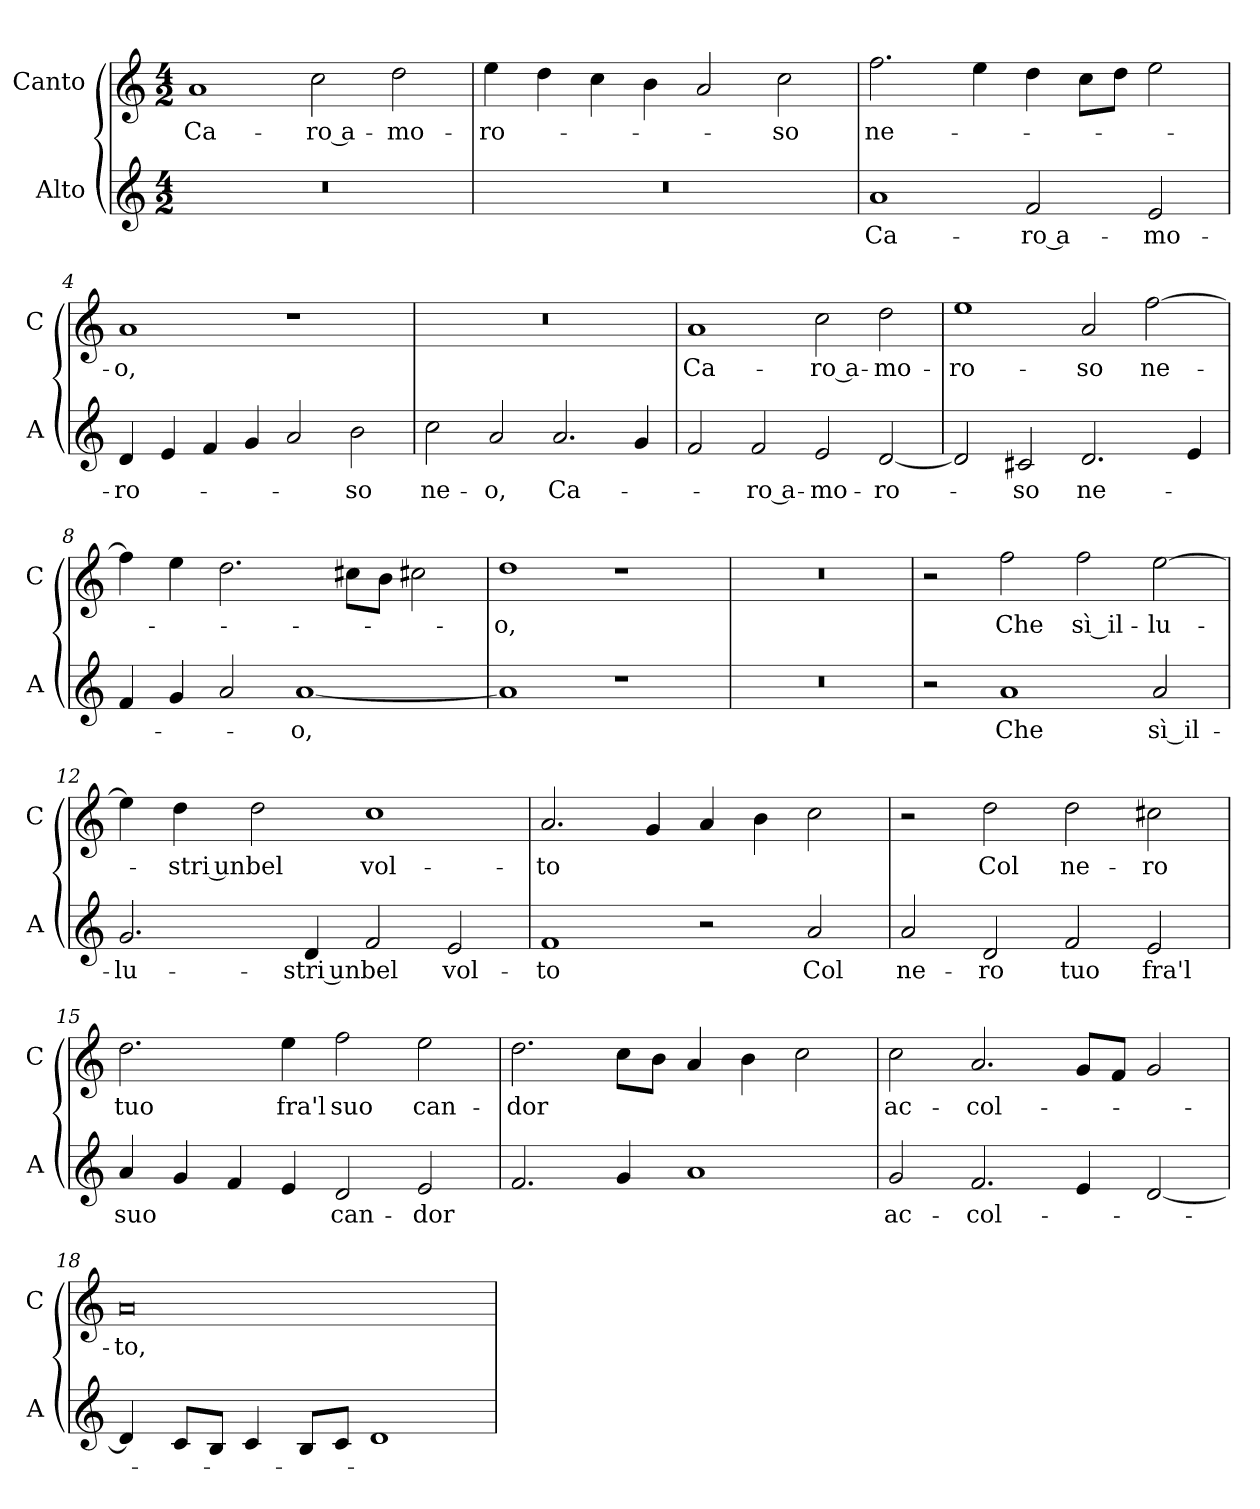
**kern	**text	**kern	**text
*part2	*part2	*part1	*part1
*staff2	*staff2	*staff1	*staff1
*I"Alto	*	*I"Canto	*
*I'A	*	*I'C	*
*clefG2	*	*clefG2	*
*k[]	*	*k[]	*
*M4/2	*	*M4/2	*
=1	=1	=1	=1
0r	.	1a	Ca-
.	.	2cc	-ro a-
.	.	2dd	-mo-
=2	=2	=2	=2
0r	.	4ee	-ro-
.	.	4dd	.
.	.	4cc	.
.	.	4b	.
.	.	2a	.
.	.	2cc	-so
=3	=3	=3	=3
1a	Ca-	2.ff	ne-
.	.	4ee	.
2f	-ro a-	4dd	.
.	.	8ccL	.
.	.	8ddJ	.
2e	-mo-	2ee	.
=4	=4	=4	=4
4d	-ro-	1a	-o,
4e	.	.	.
4f	.	.	.
4g	.	.	.
2a	.	1r	.
2b	-so	.	.
=5	=5	=5	=5
2cc	ne-	0r	.
2a	-o,	.	.
2.a	Ca-	.	.
4g	.	.	.
=6	=6	=6	=6
2f	.	1a	Ca-
2f	-ro a-	.	.
2e	-mo-	2cc	-ro a-
[2d	-ro-	2dd	-mo-
=7	=7	=7	=7
2d]	.	1ee	-ro-
2c#X	-so	.	.
2.d	ne-	2a	-so
.	.	[2ff	ne-
4e	.	.	.
=8	=8	=8	=8
4f	.	4ff]	.
4g	.	4ee	.
2a	.	2.dd	.
[1a	-o,	.	.
.	.	8cc#XL	.
.	.	8bJ	.
.	.	2cc#X	.
=9	=9	=9	=9
1a]	.	1dd	-o,
1r	.	1r	.
=10	=10	=10	=10
0r	.	0r	.
=11	=11	=11	=11
2r	.	2r	.
1a	Che	2ff	Che
.	.	2ff	sì il-
2a	sì il-	[2ee	-lu-
=12	=12	=12	=12
2.g	-lu-	4ee]	.
.	.	4dd	-stri un
.	.	2dd	bel
4d	-stri un	.	.
2f	bel	1cc	vol-
2e	vol-	.	.
=13	=13	=13	=13
1f	-to	2.a	-to
.	.	4g	.
2r	.	4a	.
.	.	4b	.
2a	Col	2cc	.
=14	=14	=14	=14
2a	ne-	2r	.
2d	-ro	2dd	Col
2f	tuo	2dd	ne-
2e	fra'l	2cc#X	-ro
=15	=15	=15	=15
4a	suo	2.dd	tuo
4g	.	.	.
4f	.	.	.
4e	.	4ee	fra'l
2d	can-	2ff	suo
2e	-dor	2ee	can-
=16	=16	=16	=16
2.f	.	2.dd	-dor
4g	.	8ccL	.
.	.	8bJ	.
1a	.	4a	.
.	.	4b	.
.	.	2cc	.
=17	=17	=17	=17
2g	ac-	2cc	ac-
2.f	-col-	2.a	-col-
4e	.	8gL	.
.	.	8fJ	.
[2d	.	2g	.
=18	=18	=18	=18
4d]	.	0a	-to,
8cL	.	.	.
8BJ	.	.	.
4c	.	.	.
8BL	.	.	.
8cJ	.	.	.
1d	.	.	.
=	=	=	=
*-	*-	*-	*-
